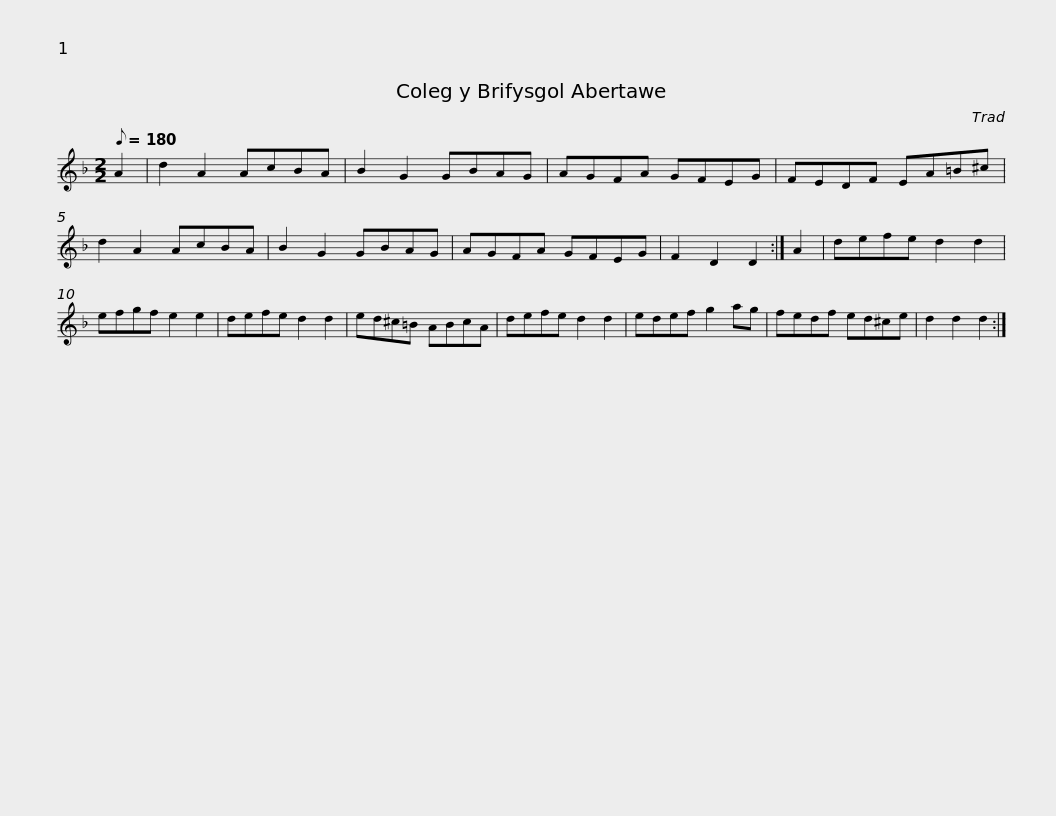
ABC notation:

X:1
L:1/8
Q:1/8=180
M:2/2
I:linebreak $
K:Dmin
V:1 treble
V:1
 A2 | d2 A2 AcBA | B2 G2 GBAG | AGFA GFEG | FEDF EA=B^c | %5
 d2 A2 AcBA | B2 G2 GBAG |$ AGFA GFEG | F2 D2 D2 :| A2 | %10
 defe d2 d2 | efgf e2 e2 | defe d2 d2 |$ ed^c=B ABcA | defe d2 d2 | %15
 edef g2 ag | fedf ed^ce | d2 d2 d2 :| %18
